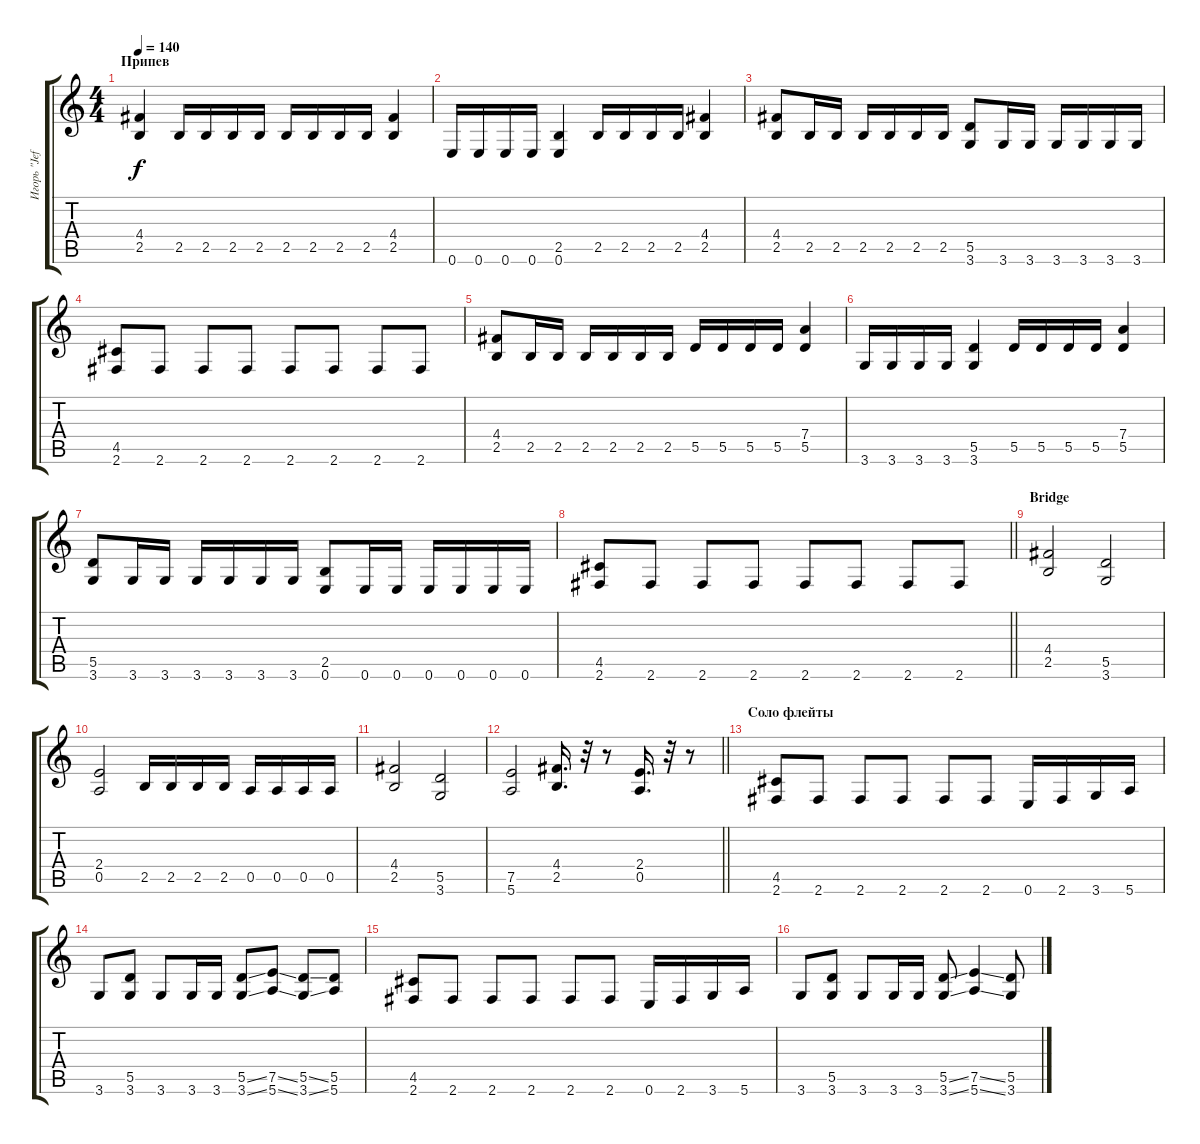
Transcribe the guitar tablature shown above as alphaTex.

\track ("Игорь \"Jeff\" Поляков" "Игорь \"Jef") {instrument distortionguitar}
\staff {score tabs}
\tuning (E4 B3 G3 D3 A2 E2) {hide}
\ts (4 4)
\section ("" "Припев")
\tempo 140
\clef g2
\ks c
(4.4 2.5).4{dy f} 2.5.16 2.5.16 2.5.16 2.5.16 2.5.16 2.5.16 2.5.16 2.5.16 (4.4 2.5).4 |
0.6.16 0.6.16 0.6.16 0.6.16 (2.5 0.6).4 2.5.16 2.5.16 2.5.16 2.5.16 (4.4 2.5).4 |
(4.4 2.5).8 2.5.16 2.5.16 2.5.16 2.5.16 2.5.16 2.5.16 (5.5 3.6).8 3.6.16 3.6.16 3.6.16 3.6.16 3.6.16 3.6.16 |
(4.5 2.6).8 2.6.8 2.6.8 2.6.8 2.6.8 2.6.8 2.6.8 2.6.8 |
(4.4 2.5).8 2.5.16 2.5.16 2.5.16 2.5.16 2.5.16 2.5.16 5.5.16 5.5.16 5.5.16 5.5.16 (7.4 5.5).4 |
3.6.16 3.6.16 3.6.16 3.6.16 (5.5 3.6).4 5.5.16 5.5.16 5.5.16 5.5.16 (7.4 5.5).4 |
(5.5 3.6).8 3.6.16 3.6.16 3.6.16 3.6.16 3.6.16 3.6.16 (2.5 0.6).8 0.6.16 0.6.16 0.6.16 0.6.16 0.6.16 0.6.16 |
\barLineRight lightlight
(4.5 2.6).8 2.6.8 2.6.8 2.6.8 2.6.8 2.6.8 2.6.8 2.6.8 |
\section ("" "Bridge")
(4.4 2.5).2 (5.5 3.6).2 |
(2.4 0.5).2 2.5.16 2.5.16 2.5.16 2.5.16 0.5.16 0.5.16 0.5.16 0.5.16 |
(4.4 2.5).2 (5.5 3.6).2 |
\barLineRight lightlight
(7.5 5.6).2 (4.4 2.5).16{d} r.32 r.8 (2.4 0.5).16{d} r.32 r.8 |
\section ("" "Соло флейты")
(4.5 2.6).8 2.6.8 2.6.8 2.6.8 2.6.8 2.6.8 0.6.16 2.6.16 3.6.16 5.6.16 |
3.6.8 (5.5 3.6).8 3.6.8 3.6.16 3.6.16 (5.5{ss} 3.6{ss}).8 (7.5{ss} 5.6{ss}).8 (5.5{ss} 3.6{ss}).8 (5.5 5.6).8 |
(4.5 2.6).8 2.6.8 2.6.8 2.6.8 2.6.8 2.6.8 0.6.16 2.6.16 3.6.16 5.6.16 |
3.6.8 (5.5 3.6).8 3.6.8 3.6.16 3.6.16 (5.5{ss} 3.6{ss}).8 (7.5{ss} 5.6{ss}).4 (5.5 3.6).8
